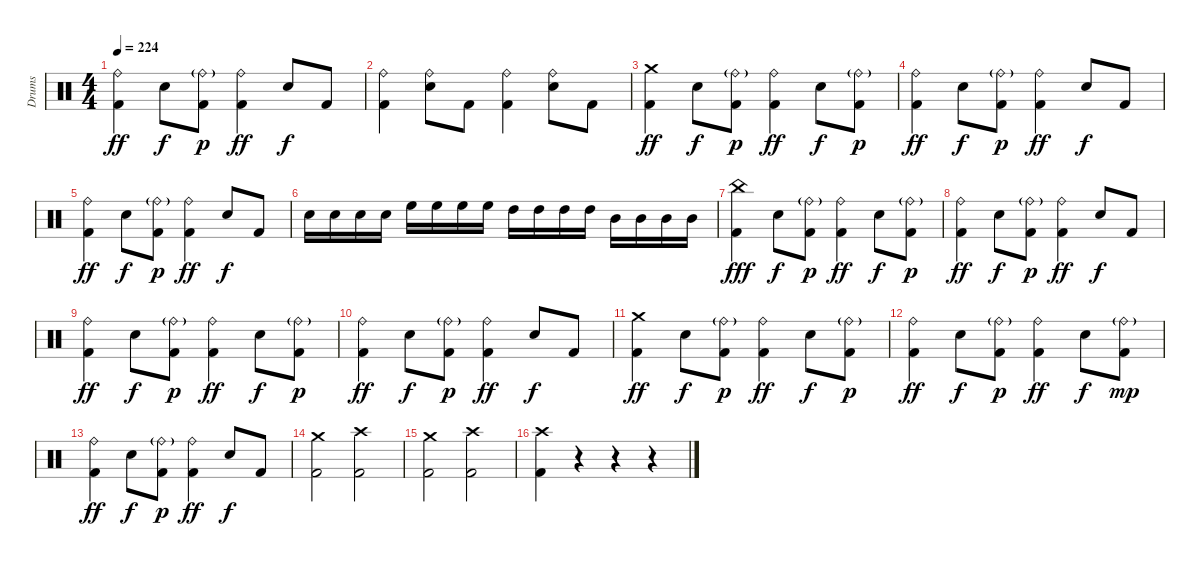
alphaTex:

\track ("Drums" "Drums") {instrument percussion}
\staff {score}
\articulation defaults
\ts (4 4)
\tempo 224
\clef neutral
\ks c
("Ride (bell)" "Kick (hit) 2").4{dy ff} "Electric Snare (hit)".8{dy f} ("Ride (bell)"{g} "Kick (hit) 2").8{dy p} ("Ride (bell)" "Kick (hit) 2").4{dy ff} "Electric Snare (hit)".8{dy f} "Kick (hit) 2".8 |
("Ride (bell)" "Kick (hit) 2").4 ("Ride (bell)" "Electric Snare (hit)").8 "Kick (hit) 2".8 ("Ride (bell)" "Kick (hit) 2").4 ("Ride (bell)" "Electric Snare (hit)").8 "Kick (hit) 2".8 |
("Crash medium (hit)" "Kick (hit) 2").4{dy ff} "Electric Snare (hit)".8{dy f} ("Ride (bell)"{g} "Kick (hit) 2").8{dy p} ("Ride (bell)" "Kick (hit) 2").4{dy ff} "Electric Snare (hit)".8{dy f} ("Ride (bell)"{g} "Kick (hit) 2").8{dy p} |
("Ride (bell)" "Kick (hit) 2").4{dy ff} "Electric Snare (hit)".8{dy f} ("Ride (bell)"{g} "Kick (hit) 2").8{dy p} ("Ride (bell)" "Kick (hit) 2").4{dy ff} "Electric Snare (hit)".8{dy f} "Kick (hit) 2".8 |
("Ride (bell)" "Kick (hit) 2").4{dy ff} "Electric Snare (hit)".8{dy f} ("Ride (bell)"{g} "Kick (hit) 2").8{dy p} ("Ride (bell)" "Kick (hit) 2").4{dy ff} "Electric Snare (hit)".8{dy f} "Kick (hit) 2".8 |
"Electric Snare (hit)".16 "Electric Snare (hit)".16 "Electric Snare (hit)".16 "Electric Snare (hit)".16 "High Floor Tom (hit)".16 "High Floor Tom (hit)".16 "High Floor Tom (hit)".16 "High Floor Tom (hit)".16 "High Tom (hit)".16 "High Tom (hit)".16 "High Tom (hit)".16 "High Tom (hit)".16 "Mid Tom (hit)".16 "Mid Tom (hit)".16 "Mid Tom (hit)".16 "Mid Tom (hit)".16 |
("China (hit)" "Kick (hit) 2").4{dy fff} "Electric Snare (hit)".8{dy f} ("Ride (bell)"{g} "Kick (hit) 2").8{dy p} ("Ride (bell)" "Kick (hit) 2").4{dy ff} "Electric Snare (hit)".8{dy f} ("Ride (bell)"{g} "Kick (hit) 2").8{dy p} |
("Ride (bell)" "Kick (hit) 2").4{dy ff} "Electric Snare (hit)".8{dy f} ("Ride (bell)"{g} "Kick (hit) 2").8{dy p} ("Ride (bell)" "Kick (hit) 2").4{dy ff} "Electric Snare (hit)".8{dy f} "Kick (hit) 2".8 |
("Ride (bell)" "Kick (hit) 2").4{dy ff} "Electric Snare (hit)".8{dy f} ("Ride (bell)"{g} "Kick (hit) 2").8{dy p} ("Ride (bell)" "Kick (hit) 2").4{dy ff} "Electric Snare (hit)".8{dy f} ("Ride (bell)"{g} "Kick (hit) 2").8{dy p} |
("Ride (bell)" "Kick (hit) 2").4{dy ff} "Electric Snare (hit)".8{dy f} ("Ride (bell)"{g} "Kick (hit) 2").8{dy p} ("Ride (bell)" "Kick (hit) 2").4{dy ff} "Electric Snare (hit)".8{dy f} "Kick (hit) 2".8 |
("Crash medium (hit)" "Kick (hit) 2").4{dy ff} "Electric Snare (hit)".8{dy f} ("Ride (bell)"{g} "Kick (hit) 2").8{dy p} ("Ride (bell)" "Kick (hit) 2").4{dy ff} "Electric Snare (hit)".8{dy f} ("Ride (bell)"{g} "Kick (hit) 2").8{dy p} |
("Ride (bell)" "Kick (hit) 2").4{dy ff} "Electric Snare (hit)".8{dy f} ("Ride (bell)"{g} "Kick (hit) 2").8{dy p} ("Ride (bell)" "Kick (hit) 2").4{dy ff} "Electric Snare (hit)".8{dy f} ("Ride (bell)"{g} "Kick (hit) 2").8{dy mp} |
("Ride (bell)" "Kick (hit) 2").4{dy ff} "Electric Snare (hit)".8{dy f} ("Ride (bell)"{g} "Kick (hit) 2").8{dy p} ("Ride (bell)" "Kick (hit) 2").4{dy ff} "Electric Snare (hit)".8{dy f} "Kick (hit) 2".8 |
("Crash medium (hit)" "Kick (hit) 2").2 ("Crash high (hit)" "Kick (hit) 2").2 |
("Crash medium (hit)" "Kick (hit) 2").2 ("Crash high (hit)" "Kick (hit) 2").2 |
("Crash high (hit)" "Kick (hit) 2").4 r.4 r.4 r.4
